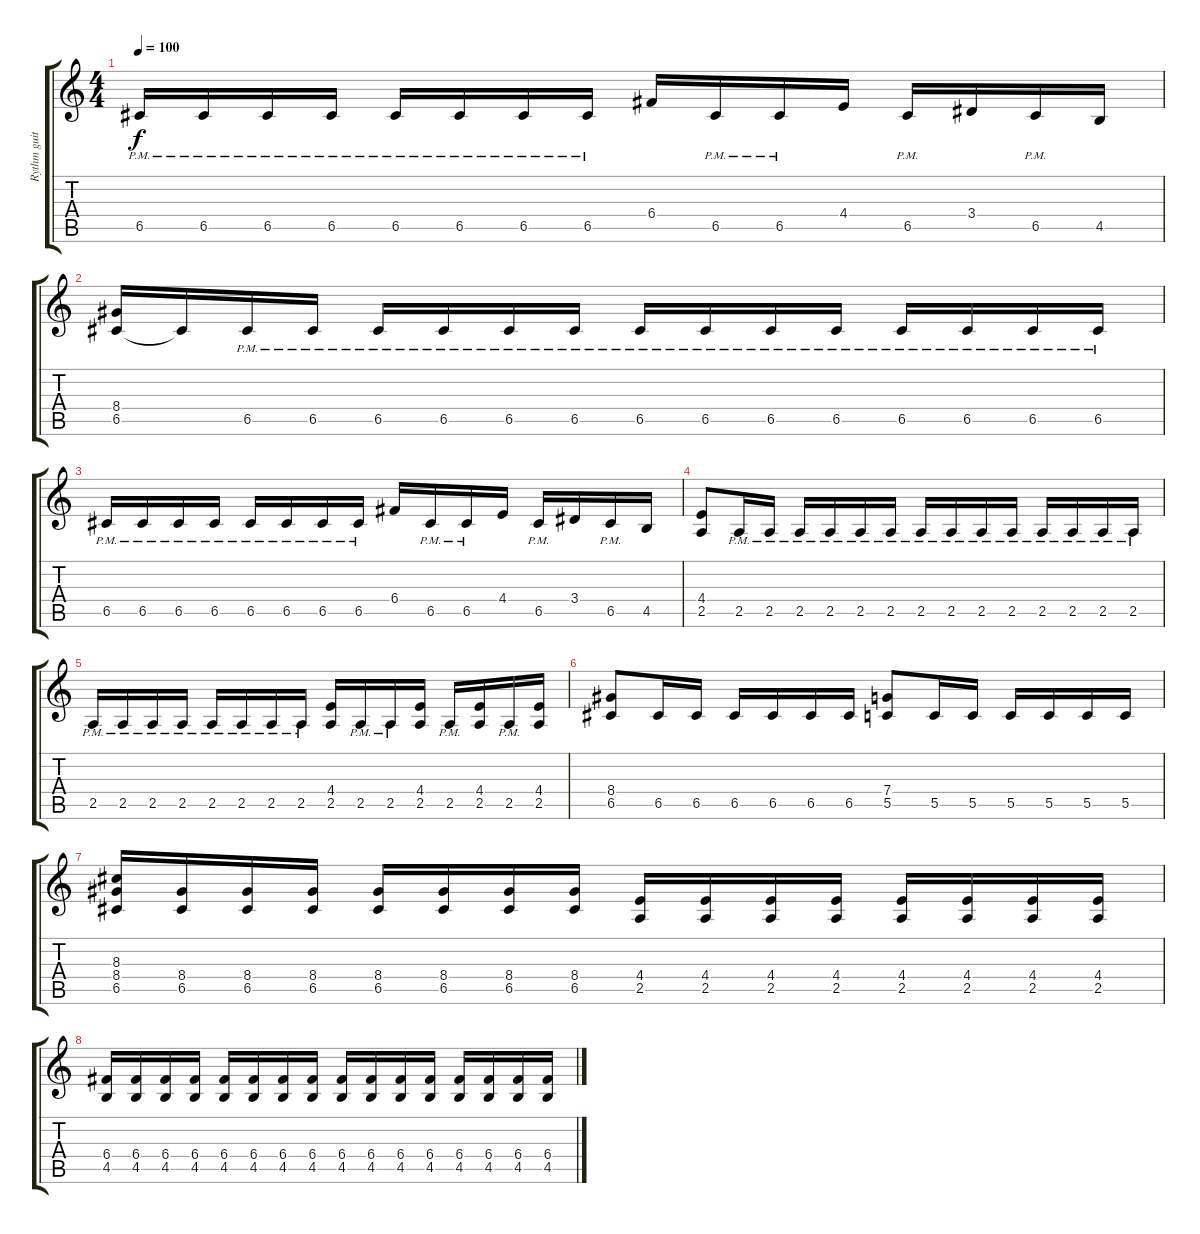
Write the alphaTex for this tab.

\track ("Rythm guitar" "Rythm guit") {instrument distortionguitar}
\staff {score tabs}
\tuning (D4 A3 F3 C3 G2 C2) {hide}
\ts (4 4)
\tempo 100
\clef g2
\ks c
6.5{pm}.16{dy f} 6.5{pm}.16 6.5{pm}.16 6.5{pm}.16 6.5{pm}.16 6.5{pm}.16 6.5{pm}.16 6.5{pm}.16 6.4.16 6.5{pm}.16 6.5{pm}.16 4.4.16 6.5{pm}.16 3.4.16 6.5{pm}.16 4.5.16 |
(8.4 6.5).16 6.5{t}.16 6.5{pm}.16 6.5{pm}.16 6.5{pm}.16 6.5{pm}.16 6.5{pm}.16 6.5{pm}.16 6.5{pm}.16 6.5{pm}.16 6.5{pm}.16 6.5{pm}.16 6.5{pm}.16 6.5{pm}.16 6.5{pm}.16 6.5{pm}.16 |
6.5{pm}.16 6.5{pm}.16 6.5{pm}.16 6.5{pm}.16 6.5{pm}.16 6.5{pm}.16 6.5{pm}.16 6.5{pm}.16 6.4.16 6.5{pm}.16 6.5{pm}.16 4.4.16 6.5{pm}.16 3.4.16 6.5{pm}.16 4.5.16 |
(4.4 2.5).8 2.5{pm}.16 2.5{pm}.16 2.5{pm}.16 2.5{pm}.16 2.5{pm}.16 2.5{pm}.16 2.5{pm}.16 2.5{pm}.16 2.5{pm}.16 2.5{pm}.16 2.5{pm}.16 2.5{pm}.16 2.5{pm}.16 2.5{pm}.16 |
2.5{pm}.16 2.5{pm}.16 2.5{pm}.16 2.5{pm}.16 2.5{pm}.16 2.5{pm}.16 2.5{pm}.16 2.5{pm}.16 (4.4 2.5).16 2.5{pm}.16 2.5{pm}.16 (4.4 2.5).16 2.5{pm}.16 (4.4 2.5).16 2.5{pm}.16 (4.4 2.5).16 |
(8.4 6.5).8 6.5.16 6.5.16 6.5.16 6.5.16 6.5.16 6.5.16 (7.4 5.5).8 5.5.16 5.5.16 5.5.16 5.5.16 5.5.16 5.5.16 |
(8.3 8.4 6.5).16 (8.4 6.5).16 (8.4 6.5).16 (8.4 6.5).16 (8.4 6.5).16 (8.4 6.5).16 (8.4 6.5).16 (8.4 6.5).16 (4.4 2.5).16 (4.4 2.5).16 (4.4 2.5).16 (4.4 2.5).16 (4.4 2.5).16 (4.4 2.5).16 (4.4 2.5).16 (4.4 2.5).16 |
(6.4 4.5).16 (6.4 4.5).16 (6.4 4.5).16 (6.4 4.5).16 (6.4 4.5).16 (6.4 4.5).16 (6.4 4.5).16 (6.4 4.5).16 (6.4 4.5).16 (6.4 4.5).16 (6.4 4.5).16 (6.4 4.5).16 (6.4 4.5).16 (6.4 4.5).16 (6.4 4.5).16 (6.4 4.5).16
